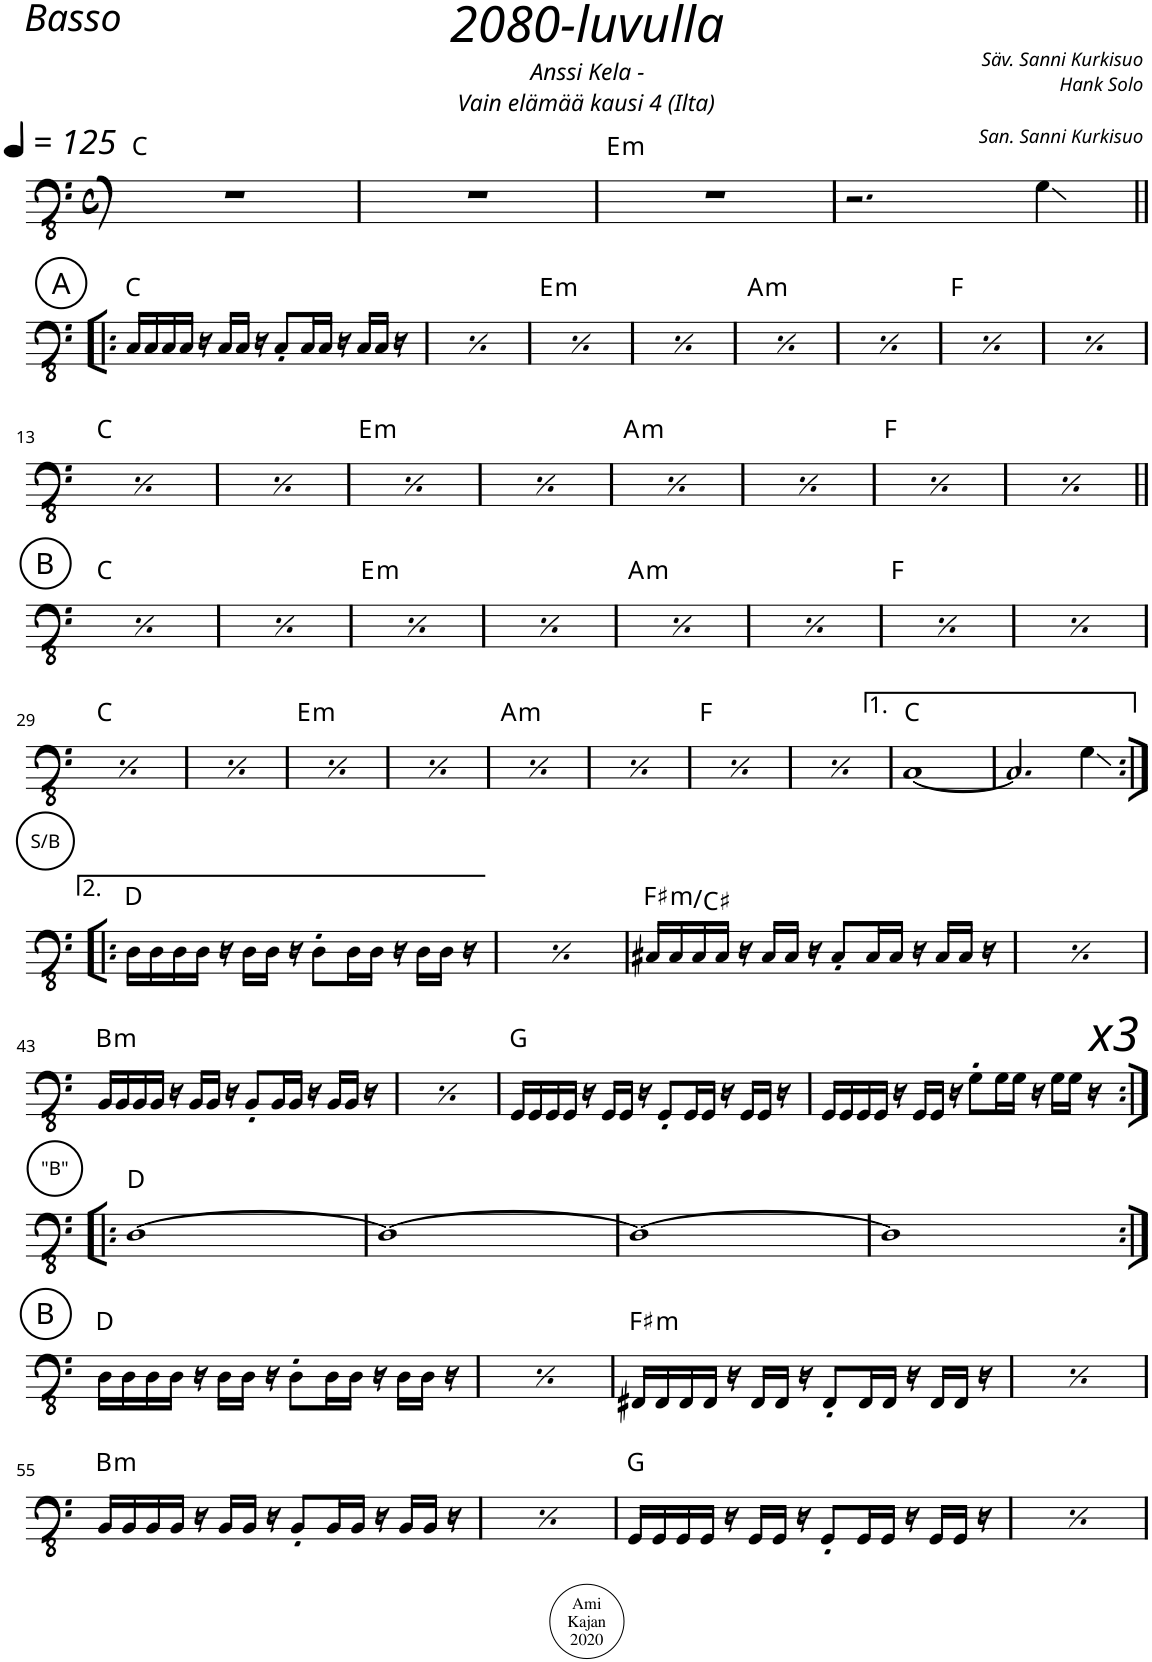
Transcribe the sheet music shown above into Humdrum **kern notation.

**kern	**harte
*part1	*part1
*staff1	*
*I"Piano	*
*I'Pno.	*
*clefFv4	*
*k[]	*
*M4/4	*
*met(c)	*
*MM125	*
=1	=1
1r	C:maj
=2	=2
1r	.
=3	=3
!	!LO:H:kt=m
1r	E:min
=4	=4
2.r	.
4GG\	.
!!LO:LB:g=z
!!LO:REH:place=s1:a:cj:enc=circle:fs=14:t=A
=5!|:	=5!|:
16CC/LL	C:maj
16CC/	.
16CC/	.
16CC/JJ	.
16r	.
16CC/LL	.
16CC/JJ	.
16r	.
8CC'/L	.
16CC/L	.
16CC/JJ	.
16r	.
16CC/LL	.
16CC/JJ	.
16r	.
!!LO:REH:place=s1:a:cj:enc=circle:fs=14:t=A
=6	=6
16CC/LL	C:maj
16CC/	.
16CC/	.
16CC/JJ	.
16r	.
16CC/LL	.
16CC/JJ	.
16r	.
8CC'/L	.
16CC/L	.
16CC/JJ	.
16r	.
16CC/LL	.
16CC/JJ	.
16r	.
!!LO:REH:place=s1:a:cj:enc=circle:fs=14:t=A
=7	=7
16CC/LL	C:maj
16CC/	.
16CC/	.
16CC/JJ	.
16r	.
16CC/LL	.
16CC/JJ	.
16r	.
8CC'/L	.
16CC/L	.
16CC/JJ	.
16r	.
16CC/LL	.
16CC/JJ	.
16r	.
!!LO:REH:place=s1:a:cj:enc=circle:fs=14:t=A
=8	=8
16CC/LL	C:maj
16CC/	.
16CC/	.
16CC/JJ	.
16r	.
16CC/LL	.
16CC/JJ	.
16r	.
8CC'/L	.
16CC/L	.
16CC/JJ	.
16r	.
16CC/LL	.
16CC/JJ	.
16r	.
!!LO:REH:place=s1:a:cj:enc=circle:fs=14:t=A
=9	=9
16CC/LL	C:maj
16CC/	.
16CC/	.
16CC/JJ	.
16r	.
16CC/LL	.
16CC/JJ	.
16r	.
8CC'/L	.
16CC/L	.
16CC/JJ	.
16r	.
16CC/LL	.
16CC/JJ	.
16r	.
!!LO:REH:place=s1:a:cj:enc=circle:fs=14:t=A
=10	=10
16CC/LL	C:maj
16CC/	.
16CC/	.
16CC/JJ	.
16r	.
16CC/LL	.
16CC/JJ	.
16r	.
8CC'/L	.
16CC/L	.
16CC/JJ	.
16r	.
16CC/LL	.
16CC/JJ	.
16r	.
!!LO:REH:place=s1:a:cj:enc=circle:fs=14:t=A
=11	=11
16CC/LL	C:maj
16CC/	.
16CC/	.
16CC/JJ	.
16r	.
16CC/LL	.
16CC/JJ	.
16r	.
8CC'/L	.
16CC/L	.
16CC/JJ	.
16r	.
16CC/LL	.
16CC/JJ	.
16r	.
!!LO:REH:place=s1:a:cj:enc=circle:fs=14:t=A
=12	=12
16CC/LL	C:maj
16CC/	.
16CC/	.
16CC/JJ	.
16r	.
16CC/LL	.
16CC/JJ	.
16r	.
8CC'/L	.
16CC/L	.
16CC/JJ	.
16r	.
16CC/LL	.
16CC/JJ	.
16r	.
!!LO:LB:g=z
!!LO:REH:place=s1:a:cj:enc=circle:fs=14:t=A
=13	=13
16CC/LL	C:maj
16CC/	.
16CC/	.
16CC/JJ	.
16r	.
16CC/LL	.
16CC/JJ	.
16r	.
8CC'/L	.
16CC/L	.
16CC/JJ	.
16r	.
16CC/LL	.
16CC/JJ	.
16r	.
!!LO:REH:place=s1:a:cj:enc=circle:fs=14:t=A
=14	=14
16CC/LL	C:maj
16CC/	.
16CC/	.
16CC/JJ	.
16r	.
16CC/LL	.
16CC/JJ	.
16r	.
8CC'/L	.
16CC/L	.
16CC/JJ	.
16r	.
16CC/LL	.
16CC/JJ	.
16r	.
!!LO:REH:place=s1:a:cj:enc=circle:fs=14:t=A
=15	=15
16CC/LL	C:maj
16CC/	.
16CC/	.
16CC/JJ	.
16r	.
16CC/LL	.
16CC/JJ	.
16r	.
8CC'/L	.
16CC/L	.
16CC/JJ	.
16r	.
16CC/LL	.
16CC/JJ	.
16r	.
!!LO:REH:place=s1:a:cj:enc=circle:fs=14:t=A
=16	=16
16CC/LL	C:maj
16CC/	.
16CC/	.
16CC/JJ	.
16r	.
16CC/LL	.
16CC/JJ	.
16r	.
8CC'/L	.
16CC/L	.
16CC/JJ	.
16r	.
16CC/LL	.
16CC/JJ	.
16r	.
!!LO:REH:place=s1:a:cj:enc=circle:fs=14:t=A
=17	=17
16CC/LL	C:maj
16CC/	.
16CC/	.
16CC/JJ	.
16r	.
16CC/LL	.
16CC/JJ	.
16r	.
8CC'/L	.
16CC/L	.
16CC/JJ	.
16r	.
16CC/LL	.
16CC/JJ	.
16r	.
!!LO:REH:place=s1:a:cj:enc=circle:fs=14:t=A
=18	=18
16CC/LL	C:maj
16CC/	.
16CC/	.
16CC/JJ	.
16r	.
16CC/LL	.
16CC/JJ	.
16r	.
8CC'/L	.
16CC/L	.
16CC/JJ	.
16r	.
16CC/LL	.
16CC/JJ	.
16r	.
!!LO:REH:place=s1:a:cj:enc=circle:fs=14:t=A
=19	=19
16CC/LL	C:maj
16CC/	.
16CC/	.
16CC/JJ	.
16r	.
16CC/LL	.
16CC/JJ	.
16r	.
8CC'/L	.
16CC/L	.
16CC/JJ	.
16r	.
16CC/LL	.
16CC/JJ	.
16r	.
!!LO:REH:place=s1:a:cj:enc=circle:fs=14:t=A
=20	=20
16CC/LL	C:maj
16CC/	.
16CC/	.
16CC/JJ	.
16r	.
16CC/LL	.
16CC/JJ	.
16r	.
8CC'/L	.
16CC/L	.
16CC/JJ	.
16r	.
16CC/LL	.
16CC/JJ	.
16r	.
!!LO:LB:g=z
!!LO:REH:place=s1:a:cj:enc=circle:fs=14:t=A
=21||	=21||
16CC/LL	C:maj
16CC/	.
16CC/	.
16CC/JJ	.
16r	.
16CC/LL	.
16CC/JJ	.
16r	.
8CC'/L	.
16CC/L	.
16CC/JJ	.
16r	.
16CC/LL	.
16CC/JJ	.
16r	.
!!LO:REH:place=s1:a:cj:enc=circle:fs=14:t=A
=22	=22
16CC/LL	C:maj
16CC/	.
16CC/	.
16CC/JJ	.
16r	.
16CC/LL	.
16CC/JJ	.
16r	.
8CC'/L	.
16CC/L	.
16CC/JJ	.
16r	.
16CC/LL	.
16CC/JJ	.
16r	.
!!LO:REH:place=s1:a:cj:enc=circle:fs=14:t=A
=23	=23
16CC/LL	C:maj
16CC/	.
16CC/	.
16CC/JJ	.
16r	.
16CC/LL	.
16CC/JJ	.
16r	.
8CC'/L	.
16CC/L	.
16CC/JJ	.
16r	.
16CC/LL	.
16CC/JJ	.
16r	.
!!LO:REH:place=s1:a:cj:enc=circle:fs=14:t=A
=24	=24
16CC/LL	C:maj
16CC/	.
16CC/	.
16CC/JJ	.
16r	.
16CC/LL	.
16CC/JJ	.
16r	.
8CC'/L	.
16CC/L	.
16CC/JJ	.
16r	.
16CC/LL	.
16CC/JJ	.
16r	.
!!LO:REH:place=s1:a:cj:enc=circle:fs=14:t=A
=25	=25
16CC/LL	C:maj
16CC/	.
16CC/	.
16CC/JJ	.
16r	.
16CC/LL	.
16CC/JJ	.
16r	.
8CC'/L	.
16CC/L	.
16CC/JJ	.
16r	.
16CC/LL	.
16CC/JJ	.
16r	.
!!LO:REH:place=s1:a:cj:enc=circle:fs=14:t=A
=26	=26
16CC/LL	C:maj
16CC/	.
16CC/	.
16CC/JJ	.
16r	.
16CC/LL	.
16CC/JJ	.
16r	.
8CC'/L	.
16CC/L	.
16CC/JJ	.
16r	.
16CC/LL	.
16CC/JJ	.
16r	.
!!LO:REH:place=s1:a:cj:enc=circle:fs=14:t=A
=27	=27
16CC/LL	C:maj
16CC/	.
16CC/	.
16CC/JJ	.
16r	.
16CC/LL	.
16CC/JJ	.
16r	.
8CC'/L	.
16CC/L	.
16CC/JJ	.
16r	.
16CC/LL	.
16CC/JJ	.
16r	.
!!LO:REH:place=s1:a:cj:enc=circle:fs=14:t=A
=28	=28
16CC/LL	C:maj
16CC/	.
16CC/	.
16CC/JJ	.
16r	.
16CC/LL	.
16CC/JJ	.
16r	.
8CC'/L	.
16CC/L	.
16CC/JJ	.
16r	.
16CC/LL	.
16CC/JJ	.
16r	.
!!LO:LB:g=z
!!LO:REH:place=s1:a:cj:enc=circle:fs=14:t=A
=29	=29
16CC/LL	C:maj
16CC/	.
16CC/	.
16CC/JJ	.
16r	.
16CC/LL	.
16CC/JJ	.
16r	.
8CC'/L	.
16CC/L	.
16CC/JJ	.
16r	.
16CC/LL	.
16CC/JJ	.
16r	.
!!LO:REH:place=s1:a:cj:enc=circle:fs=14:t=A
=30	=30
16CC/LL	C:maj
16CC/	.
16CC/	.
16CC/JJ	.
16r	.
16CC/LL	.
16CC/JJ	.
16r	.
8CC'/L	.
16CC/L	.
16CC/JJ	.
16r	.
16CC/LL	.
16CC/JJ	.
16r	.
!!LO:REH:place=s1:a:cj:enc=circle:fs=14:t=A
=31	=31
16CC/LL	C:maj
16CC/	.
16CC/	.
16CC/JJ	.
16r	.
16CC/LL	.
16CC/JJ	.
16r	.
8CC'/L	.
16CC/L	.
16CC/JJ	.
16r	.
16CC/LL	.
16CC/JJ	.
16r	.
!!LO:REH:place=s1:a:cj:enc=circle:fs=14:t=A
=32	=32
16CC/LL	C:maj
16CC/	.
16CC/	.
16CC/JJ	.
16r	.
16CC/LL	.
16CC/JJ	.
16r	.
8CC'/L	.
16CC/L	.
16CC/JJ	.
16r	.
16CC/LL	.
16CC/JJ	.
16r	.
!!LO:REH:place=s1:a:cj:enc=circle:fs=14:t=A
=33	=33
16CC/LL	C:maj
16CC/	.
16CC/	.
16CC/JJ	.
16r	.
16CC/LL	.
16CC/JJ	.
16r	.
8CC'/L	.
16CC/L	.
16CC/JJ	.
16r	.
16CC/LL	.
16CC/JJ	.
16r	.
!!LO:REH:place=s1:a:cj:enc=circle:fs=14:t=A
=34	=34
16CC/LL	C:maj
16CC/	.
16CC/	.
16CC/JJ	.
16r	.
16CC/LL	.
16CC/JJ	.
16r	.
8CC'/L	.
16CC/L	.
16CC/JJ	.
16r	.
16CC/LL	.
16CC/JJ	.
16r	.
!!LO:REH:place=s1:a:cj:enc=circle:fs=14:t=A
=35	=35
16CC/LL	C:maj
16CC/	.
16CC/	.
16CC/JJ	.
16r	.
16CC/LL	.
16CC/JJ	.
16r	.
8CC'/L	.
16CC/L	.
16CC/JJ	.
16r	.
16CC/LL	.
16CC/JJ	.
16r	.
!!LO:REH:place=s1:a:cj:enc=circle:fs=14:t=A
=36	=36
16CC/LL	C:maj
16CC/	.
16CC/	.
16CC/JJ	.
16r	.
16CC/LL	.
16CC/JJ	.
16r	.
8CC'/L	.
16CC/L	.
16CC/JJ	.
16r	.
16CC/LL	.
16CC/JJ	.
16r	.
=37	=37
[1CC	C:maj
=38	=38
2.CC/]	.
4GG\	.
!!LO:LB:g=z
!!LO:REH:place=s1:a:cj:enc=circle:fs=9:t=S/B
=39:|!|:	=39:|!|:
16DD\LL	D:maj
16DD\	.
16DD\	.
16DD\JJ	.
16r	.
16DD\LL	.
16DD\JJ	.
16r	.
8DD'\L	.
16DD\L	.
16DD\JJ	.
16r	.
16DD\LL	.
16DD\JJ	.
16r	.
!!LO:REH:place=s1:a:cj:enc=circle:fs=9:t=S/B
=40	=40
16DD\LL	D:maj
16DD\	.
16DD\	.
16DD\JJ	.
16r	.
16DD\LL	.
16DD\JJ	.
16r	.
8DD'\L	.
16DD\L	.
16DD\JJ	.
16r	.
16DD\LL	.
16DD\JJ	.
16r	.
=41	=41
!	!LO:H:kt=m
16CC#X/LL	F#:min/5
16CC#/	.
16CC#/	.
16CC#/JJ	.
16r	.
16CC#/LL	.
16CC#/JJ	.
16r	.
8CC#'/L	.
16CC#/L	.
16CC#/JJ	.
16r	.
16CC#/LL	.
16CC#/JJ	.
16r	.
=42	=42
!	!LO:H:kt=m
16CC#X/LL	F#:min/5
16CC#/	.
16CC#/	.
16CC#/JJ	.
16r	.
16CC#/LL	.
16CC#/JJ	.
16r	.
8CC#'/L	.
16CC#/L	.
16CC#/JJ	.
16r	.
16CC#/LL	.
16CC#/JJ	.
16r	.
!!LO:LB:g=z
=43	=43
!	!LO:H:kt=m
16BBB/LL	B:min
16BBB/	.
16BBB/	.
16BBB/JJ	.
16r	.
16BBB/LL	.
16BBB/JJ	.
16r	.
8BBB'/L	.
16BBB/L	.
16BBB/JJ	.
16r	.
16BBB/LL	.
16BBB/JJ	.
16r	.
=44	=44
!	!LO:H:kt=m
16BBB/LL	B:min
16BBB/	.
16BBB/	.
16BBB/JJ	.
16r	.
16BBB/LL	.
16BBB/JJ	.
16r	.
8BBB'/L	.
16BBB/L	.
16BBB/JJ	.
16r	.
16BBB/LL	.
16BBB/JJ	.
16r	.
=45	=45
16GGG/LL	G:maj
16GGG/	.
16GGG/	.
16GGG/JJ	.
16r	.
16GGG/LL	.
16GGG/JJ	.
16r	.
8GGG'/L	.
16GGG/L	.
16GGG/JJ	.
16r	.
16GGG/LL	.
16GGG/JJ	.
16r	.
=46	=46
16GGG/LL	.
16GGG/	.
16GGG/	.
16GGG/JJ	.
16r	.
16GGG/LL	.
16GGG/JJ	.
16r	.
8GG'\L	.
16GG\L	.
16GG\JJ	.
16r	.
16GG\LL	.
16GG\JJ	.
!LO:TX:a:i:t=x3	!
16r	.
!!LO:LB:g=z
!!LO:REH:place=s1:a:cj:enc=circle:fs=9:t="B"
=47:|!|:	=47:|!|:
[1DD	D:maj
=48	=48
1DD_	.
=49	=49
1DD_	.
=50	=50
1DD]	.
!!LO:LB:g=z
!!LO:REH:place=s1:a:cj:enc=circle:fs=14:t=B
=51:|!	=51:|!
16DD\LL	D:maj
16DD\	.
16DD\	.
16DD\JJ	.
16r	.
16DD\LL	.
16DD\JJ	.
16r	.
8DD'\L	.
16DD\L	.
16DD\JJ	.
16r	.
16DD\LL	.
16DD\JJ	.
16r	.
!!LO:REH:place=s1:a:cj:enc=circle:fs=14:t=B
=52	=52
16DD\LL	D:maj
16DD\	.
16DD\	.
16DD\JJ	.
16r	.
16DD\LL	.
16DD\JJ	.
16r	.
8DD'\L	.
16DD\L	.
16DD\JJ	.
16r	.
16DD\LL	.
16DD\JJ	.
16r	.
=53	=53
!	!LO:H:kt=m
16FFF#X/LL	F#:min
16FFF#/	.
16FFF#/	.
16FFF#/JJ	.
16r	.
16FFF#/LL	.
16FFF#/JJ	.
16r	.
8FFF#'/L	.
16FFF#/L	.
16FFF#/JJ	.
16r	.
16FFF#/LL	.
16FFF#/JJ	.
16r	.
=54	=54
!	!LO:H:kt=m
16FFF#X/LL	F#:min
16FFF#/	.
16FFF#/	.
16FFF#/JJ	.
16r	.
16FFF#/LL	.
16FFF#/JJ	.
16r	.
8FFF#'/L	.
16FFF#/L	.
16FFF#/JJ	.
16r	.
16FFF#/LL	.
16FFF#/JJ	.
16r	.
!!LO:LB:g=z
=55	=55
!	!LO:H:kt=m
16BBB/LL	B:min
16BBB/	.
16BBB/	.
16BBB/JJ	.
16r	.
16BBB/LL	.
16BBB/JJ	.
16r	.
8BBB'/L	.
16BBB/L	.
16BBB/JJ	.
16r	.
16BBB/LL	.
16BBB/JJ	.
16r	.
=56	=56
!	!LO:H:kt=m
16BBB/LL	B:min
16BBB/	.
16BBB/	.
16BBB/JJ	.
16r	.
16BBB/LL	.
16BBB/JJ	.
16r	.
8BBB'/L	.
16BBB/L	.
16BBB/JJ	.
16r	.
16BBB/LL	.
16BBB/JJ	.
16r	.
=57	=57
16GGG/LL	G:maj
16GGG/	.
16GGG/	.
16GGG/JJ	.
16r	.
16GGG/LL	.
16GGG/JJ	.
16r	.
8GGG'/L	.
16GGG/L	.
16GGG/JJ	.
16r	.
16GGG/LL	.
16GGG/JJ	.
16r	.
=58	=58
16GGG/LL	G:maj
16GGG/	.
16GGG/	.
16GGG/JJ	.
16r	.
16GGG/LL	.
16GGG/JJ	.
16r	.
8GGG'/L	.
16GGG/L	.
16GGG/JJ	.
16r	.
16GGG/LL	.
16GGG/JJ	.
16r	.
=	=
*-	*-
